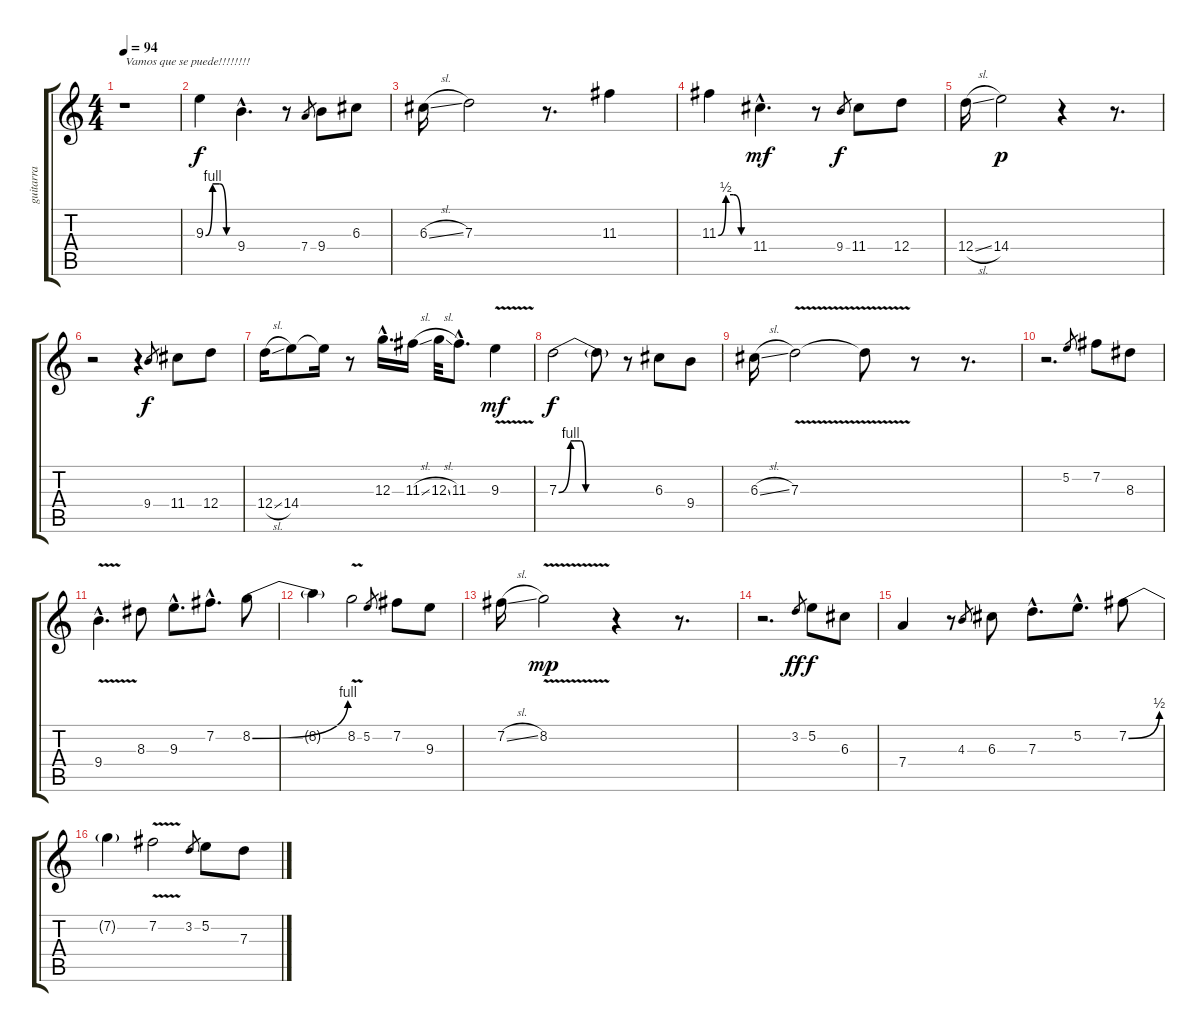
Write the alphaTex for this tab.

\track ("guitarra" "guitarra") {instrument overdrivenguitar}
\staff {score tabs}
\tuning (E4 B3 G3 D3 A2 E2) {hide}
\ts (4 4)
\tempo 94
\clef g2
\ks c
r.1{txt "Vamos que se puede!!!!!!!!" dy f instrument overdrivenguitar} |
9.3{be (custom 0 0 15 4 30 4 45 0 60 0)}.4 9.4{hac}.4{d} r.8 7.4.8{gr} 9.4.8 6.3.8 |
6.3{sl}.16 7.3.2 r.8{d} 11.3.4 |
11.3{be (custom 0 0 15 2 30 2 45 0 60 0)}.4 11.4{hac}.4{d dy mf} r.8 9.4.8{gr dy f} 11.4.8 12.4.8 |
12.4{sl}.16 14.4.2{dy p} r.4 r.8{d} |
r.2 r.4 9.4.8{gr dy f} 11.4.8 12.4.8 |
12.4{sl}.16 14.4.8 14.4{t}.16 r.8 12.3{hac}.16{d} 11.3{sl}.16 12.3{sl}.32 11.3{hac}.8{d} 9.3{v}.4{dy mf} |
7.3{be (custom 0 0 11 4 15 4 20 4 25 0 35 0 45 0 60 0)}.2{dy f} 7.3{t}.8 r.8 6.3.8 9.4.8 |
6.3{sl}.16 7.3{v}.2 7.3{t}.8 r.8 r.8{d} |
r.2{d} 5.2.8{gr} 7.2.8 8.3.8 |
9.4{v hac}.4{d} 8.3.8 9.3{hac}.8{d} 7.2{hac}.8{d} 8.2{be (bend 0 0 60 4)}.8 |
8.2{t}.4 8.2{v}.2 5.2.8{gr} 7.2.8 9.3.8 |
7.2{sl}.16 8.2{v}.2{dy mp} r.4 r.8{d} |
r.2{d} 3.2.8{gr dy ff} 5.2.8{dy f} 6.3.8 |
7.4.4 r.8 4.3.8{gr} 6.3.8 7.3{hac}.8{d} 5.2{hac}.8{d} 7.2{be (bend 0 0 60 2)}.8 |
7.2{t}.4 7.2{v}.2 3.2.8{gr} 5.2.8 7.3.8
